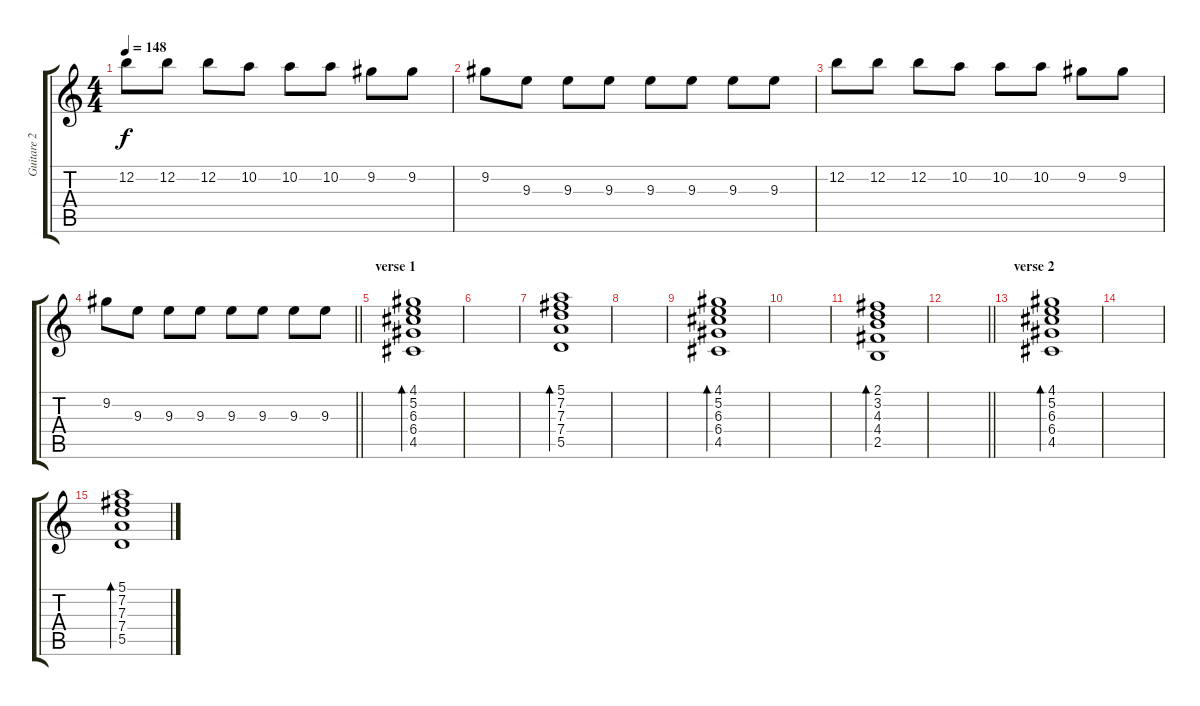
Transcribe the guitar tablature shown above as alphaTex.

\track ("Guitare 2" "Guitare 2") {instrument overdrivenguitar}
\staff {score tabs}
\tuning (E4 B3 G3 D3 A2 E2) {hide}
\ts (4 4)
\tempo 148
\clef g2
\ks c
12.2.8{dy f} 12.2.8 12.2.8 10.2.8 10.2.8 10.2.8 9.2.8 9.2.8 |
9.2.8 9.3.8 9.3.8 9.3.8 9.3.8 9.3.8 9.3.8 9.3.8 |
12.2.8 12.2.8 12.2.8 10.2.8 10.2.8 10.2.8 9.2.8 9.2.8 |
\barLineRight lightlight
9.2.8 9.3.8 9.3.8 9.3.8 9.3.8 9.3.8 9.3.8 9.3.8 |
\section ("" "verse 1")
(4.1 5.2 6.3 6.4 4.5).1{bd 120 volume 10 instrument electricguitarjazz} |
|
(5.1 7.2 7.3 7.4 5.5).1{bd 120} |
|
(4.1 5.2 6.3 6.4 4.5).1{bd 120} |
|
(2.1 3.2 4.3 4.4 2.5).1{bd 120} |
\barLineRight lightlight
|
\section ("" "verse 2")
(4.1 5.2 6.3 6.4 4.5).1{bd 120} |
|
(5.1 7.2 7.3 7.4 5.5).1{bd 120}
